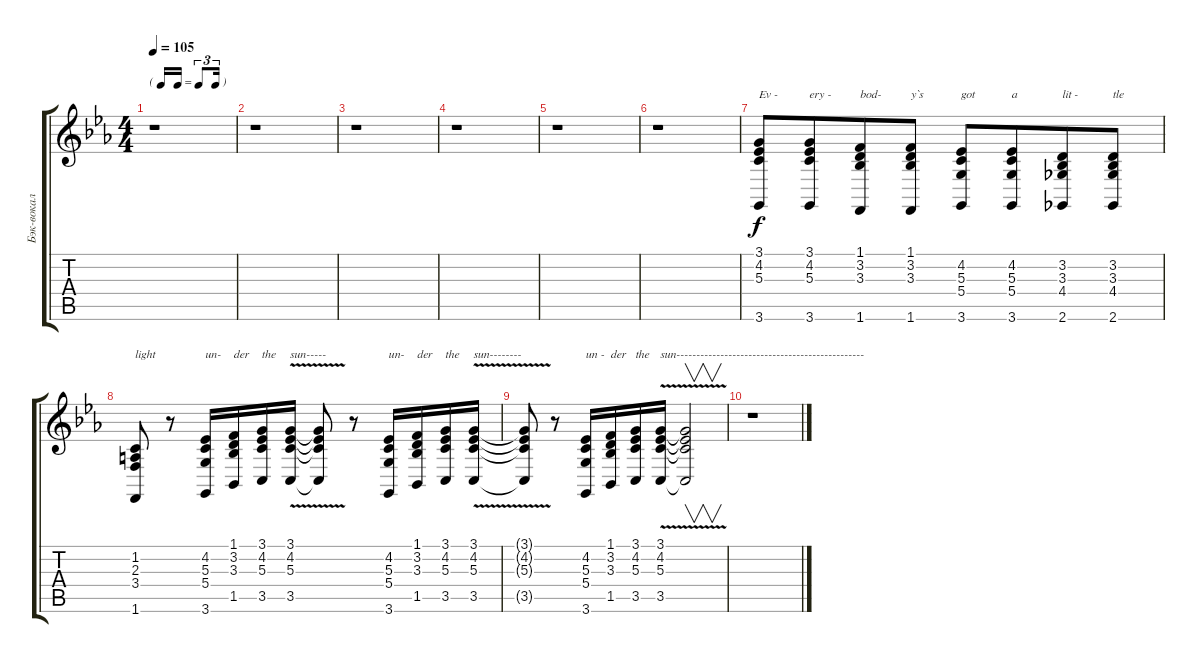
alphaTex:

\track ("Бэк-вокал" "Бэк-вокал") {instrument stringensemble1}
\staff {score tabs}
\tuning (E4 B3 G3 D3 A2 E2) {hide}
\ts (4 4)
\tf triplet16th
\tempo 105
\clef g2
\ks cminor
r.1{dy f} |
r.1 |
r.1 |
r.1 |
r.1 |
r.1 |
(3.1 4.2 5.3 3.6).8{txt "Ev -"} (3.1 4.2 5.3 3.6).8{txt "ery -" beam merge} (1.1 3.2 3.3 1.6).8{txt "bod-"} (1.1 3.2 3.3 1.6).8{txt "y`s"} (4.2 5.3 5.4 3.6).8{txt "got"} (4.2 5.3 5.4 3.6).8{txt "a" beam merge} (3.2 3.3 4.4 2.6).8{txt "lit -"} (3.2 3.3 4.4 2.6).8{txt "tle"} |
(1.2 2.3 3.4 1.6).8{txt "light"} r.8 (4.2 5.3 5.4 3.6).16{txt "un-"} (1.1 3.2 3.3 1.5).16{txt "der"} (3.1 4.2 5.3 3.5).16{txt "the"} (3.1{v} 4.2{v} 5.3{v} 3.5{v}).16{txt "sun-----"} (3.1{t} 4.2{t} 5.3{t} 3.5{t}).8 r.8 (4.2 5.3 5.4 3.6).16{txt "un-"} (1.1 3.2 3.3 1.5).16{txt "der"} (3.1 4.2 5.3 3.5).16{txt "the"} (3.1{v} 4.2{v} 5.3{v} 3.5{v}).16{txt "sun--------"} |
(3.1{t} 4.2{t} 5.3{t} 3.5{t}).8 r.8 (4.2 5.3 5.4 3.6).16{txt "un -"} (1.1 3.2 3.3 1.5).16{txt "der"} (3.1 4.2 5.3 3.5).16{txt "the"} (3.1{v} 4.2{v} 5.3{v} 3.5{v}).16{txt "sun-----------------------------------------------"} (3.1{t} 4.2{t} 5.3{t} 3.5{t}).2{v} |
r.1
